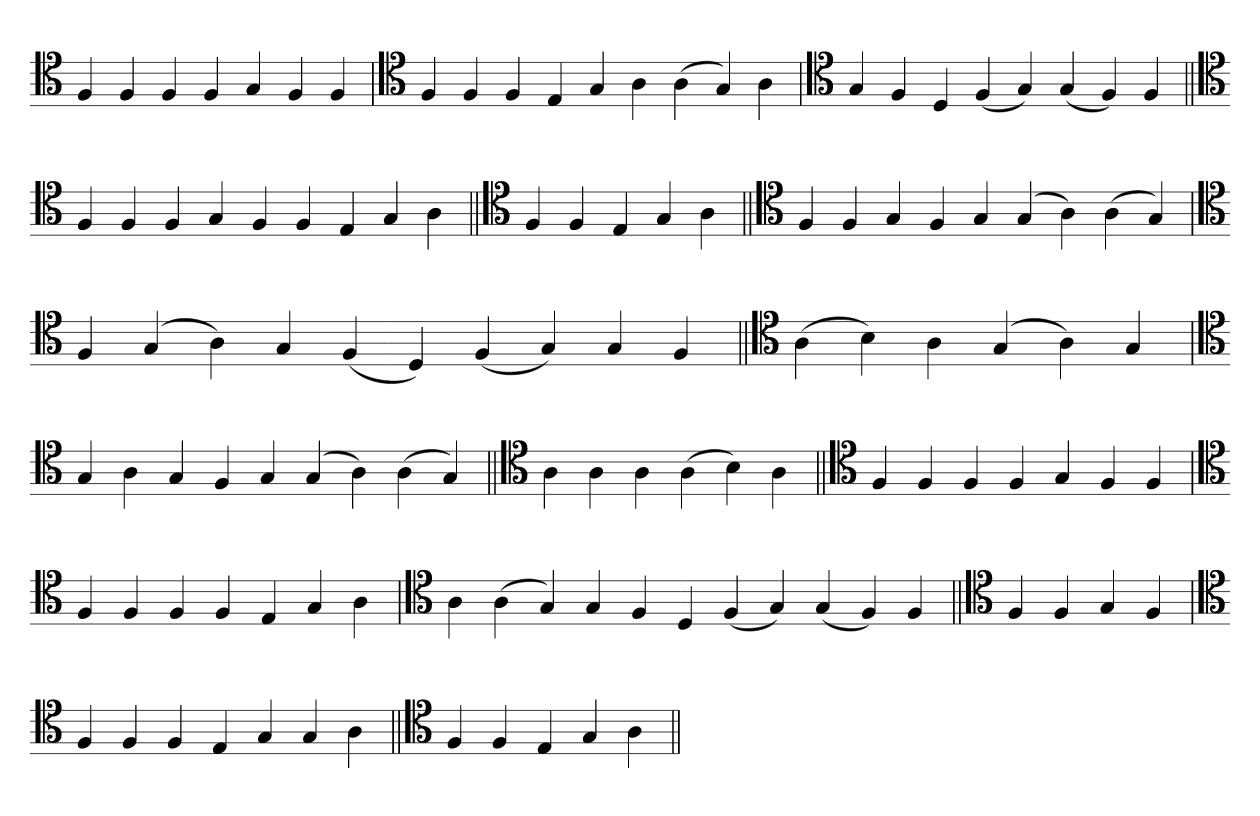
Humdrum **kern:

**kern
*part1
*staff1
*clefC4
=
4F
4F
4F
4F
4G
4F
4F
=`
*clefC4
4F
4F
4F
4E
4G
4A
(4A
4G)
4A
='
*clefC4
4G
4F
4D
(4F
4G)
(4G
4F)
4F
=||
*clefC4
4F
4F
4F
4G
4F
4F
4E
4G
4A
=||
*clefC4
4F
4F
4E
4G
4A
=||
*clefC4
4F
4F
4G
4F
4G
(4G
4A)
(4A
4G)
='
*clefC4
4F
(4G
4A)
4G
(4F
4D)
(4F
4G)
4G
4F
=||
*clefC4
(4A
4B)
4A
(4G
4A)
4G
=`
*clefC4
4G
4A
4G
4F
4G
(4G
4A)
(4A
4G)
=||
*clefC4
4A
4A
4A
(4A
4B)
4A
=||
*clefC4
4F
4F
4F
4F
4G
4F
4F
=`
*clefC4
4F
4F
4F
4F
4E
4G
4A
='
*clefC4
4A
(4A
4G)
4G
4F
4D
(4F
4G)
(4G
4F)
4F
=||
*clefC4
4F
4F
4G
4F
=`
*clefC4
4F
4F
4F
4E
4G
4G
4A
=||
*clefC4
4F
4F
4E
4G
4A
=||
*-
